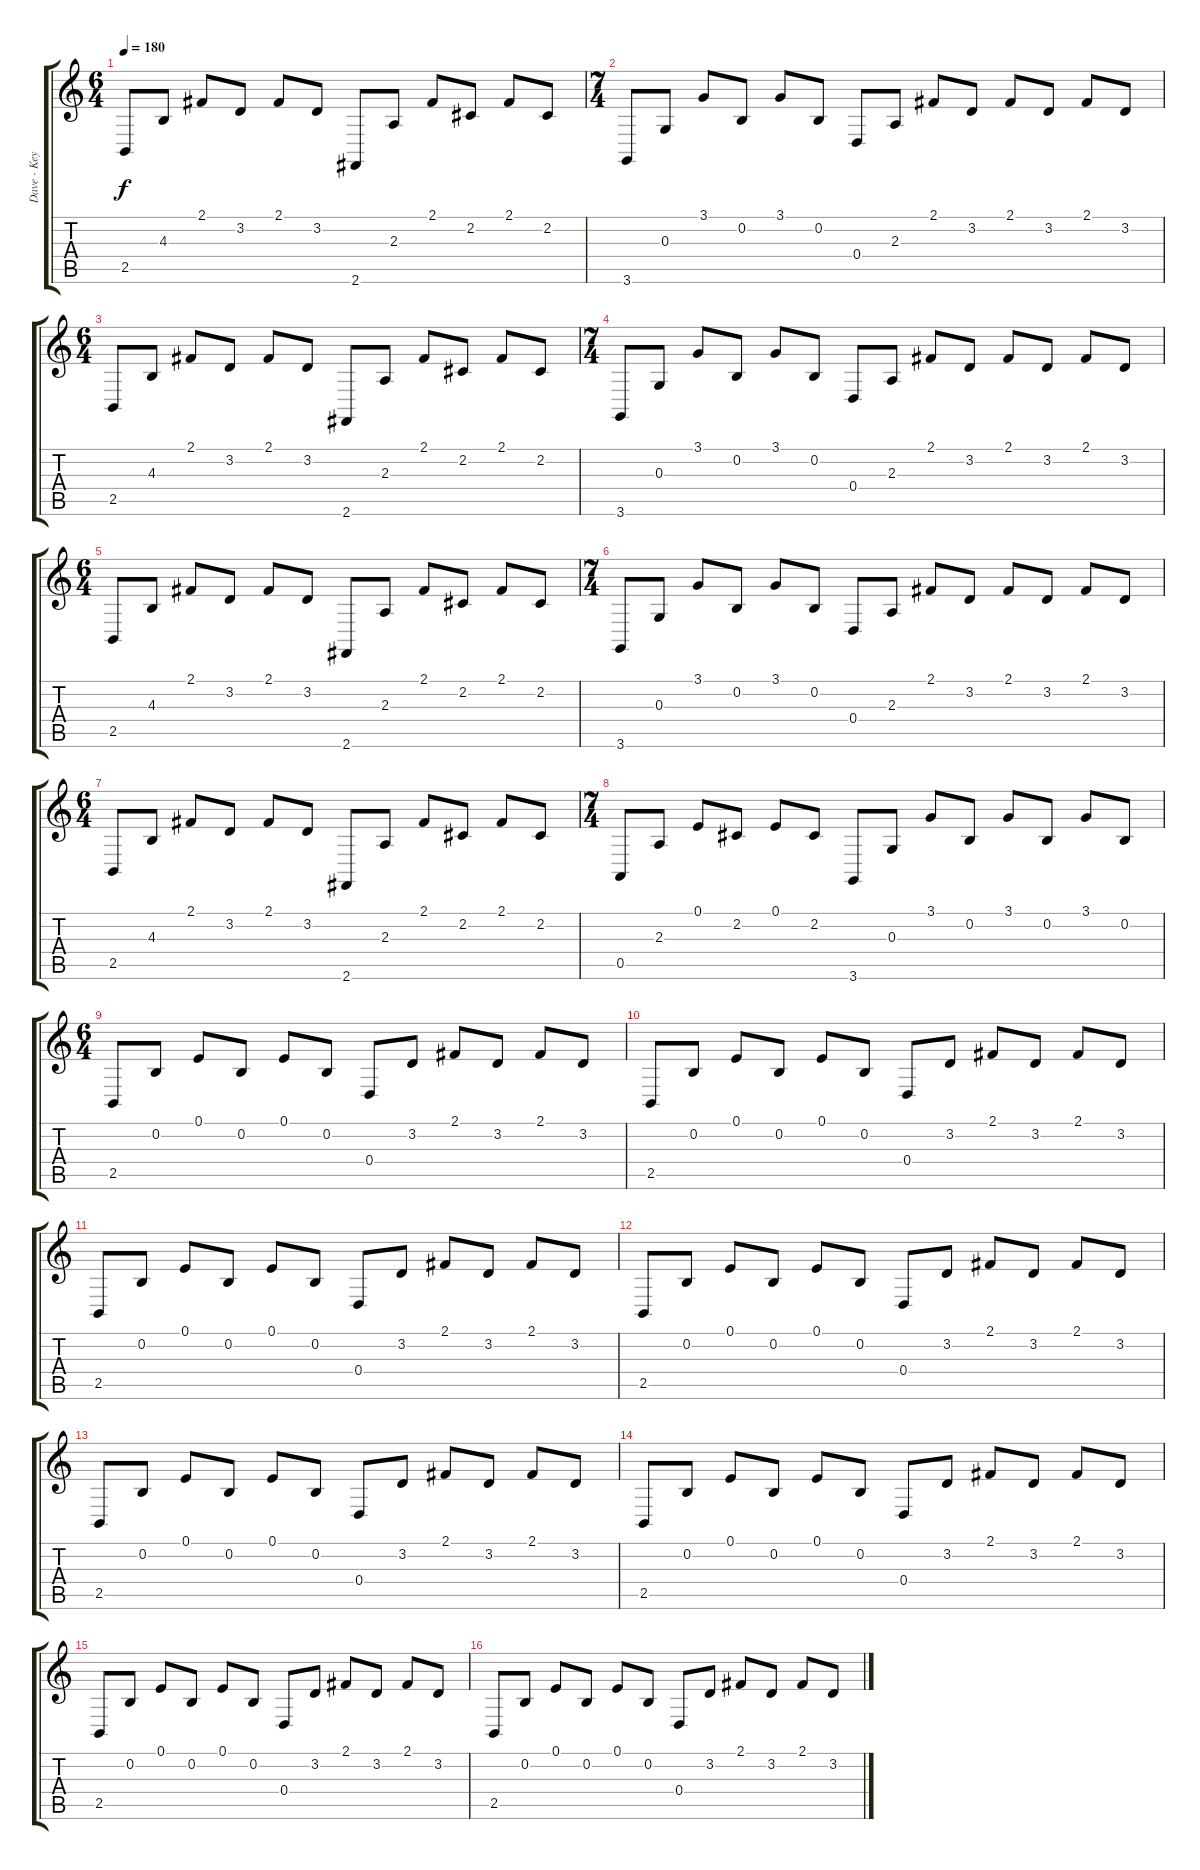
\track ("Dave - Keyboards" "Dave - Key") {instrument electricpiano2}
\staff {score tabs}
\tuning (E4 B3 G3 D3 A2 E2) {hide}
\ts (6 4)
\tempo 180
\clef g2
\ks c
2.5.8{dy f instrument electricpiano2} 4.3.8 2.1.8 3.2.8 2.1.8 3.2.8 2.6.8 2.3.8 2.1.8 2.2.8 2.1.8 2.2.8 |
\ts (7 4)
3.6.8 0.3.8 3.1.8 0.2.8 3.1.8 0.2.8 0.4.8 2.3.8 2.1.8 3.2.8 2.1.8 3.2.8 2.1.8 3.2.8 |
\ts (6 4)
2.5.8 4.3.8 2.1.8 3.2.8 2.1.8 3.2.8 2.6.8 2.3.8 2.1.8 2.2.8 2.1.8 2.2.8 |
\ts (7 4)
3.6.8 0.3.8 3.1.8 0.2.8 3.1.8 0.2.8 0.4.8 2.3.8 2.1.8 3.2.8 2.1.8 3.2.8 2.1.8 3.2.8 |
\ts (6 4)
2.5.8 4.3.8 2.1.8 3.2.8 2.1.8 3.2.8 2.6.8 2.3.8 2.1.8 2.2.8 2.1.8 2.2.8 |
\ts (7 4)
3.6.8 0.3.8 3.1.8 0.2.8 3.1.8 0.2.8 0.4.8 2.3.8 2.1.8 3.2.8 2.1.8 3.2.8 2.1.8 3.2.8 |
\ts (6 4)
2.5.8 4.3.8 2.1.8 3.2.8 2.1.8 3.2.8 2.6.8 2.3.8 2.1.8 2.2.8 2.1.8 2.2.8 |
\ts (7 4)
0.5.8 2.3.8 0.1.8 2.2.8 0.1.8 2.2.8 3.6.8 0.3.8 3.1.8 0.2.8 3.1.8 0.2.8 3.1.8 0.2.8 |
\ts (6 4)
2.5.8 0.2.8 0.1.8 0.2.8 0.1.8 0.2.8 0.4.8 3.2.8 2.1.8 3.2.8 2.1.8 3.2.8 |
2.5.8 0.2.8 0.1.8 0.2.8 0.1.8 0.2.8 0.4.8 3.2.8 2.1.8 3.2.8 2.1.8 3.2.8 |
2.5.8 0.2.8 0.1.8 0.2.8 0.1.8 0.2.8 0.4.8 3.2.8 2.1.8 3.2.8 2.1.8 3.2.8 |
2.5.8 0.2.8 0.1.8 0.2.8 0.1.8 0.2.8 0.4.8 3.2.8 2.1.8 3.2.8 2.1.8 3.2.8 |
2.5.8 0.2.8 0.1.8 0.2.8 0.1.8 0.2.8 0.4.8 3.2.8 2.1.8 3.2.8 2.1.8 3.2.8 |
2.5.8 0.2.8 0.1.8 0.2.8 0.1.8 0.2.8 0.4.8 3.2.8 2.1.8 3.2.8 2.1.8 3.2.8 |
2.5.8 0.2.8 0.1.8 0.2.8 0.1.8 0.2.8 0.4.8 3.2.8 2.1.8 3.2.8 2.1.8 3.2.8 |
2.5.8 0.2.8 0.1.8 0.2.8 0.1.8 0.2.8 0.4.8 3.2.8 2.1.8 3.2.8 2.1.8 3.2.8
